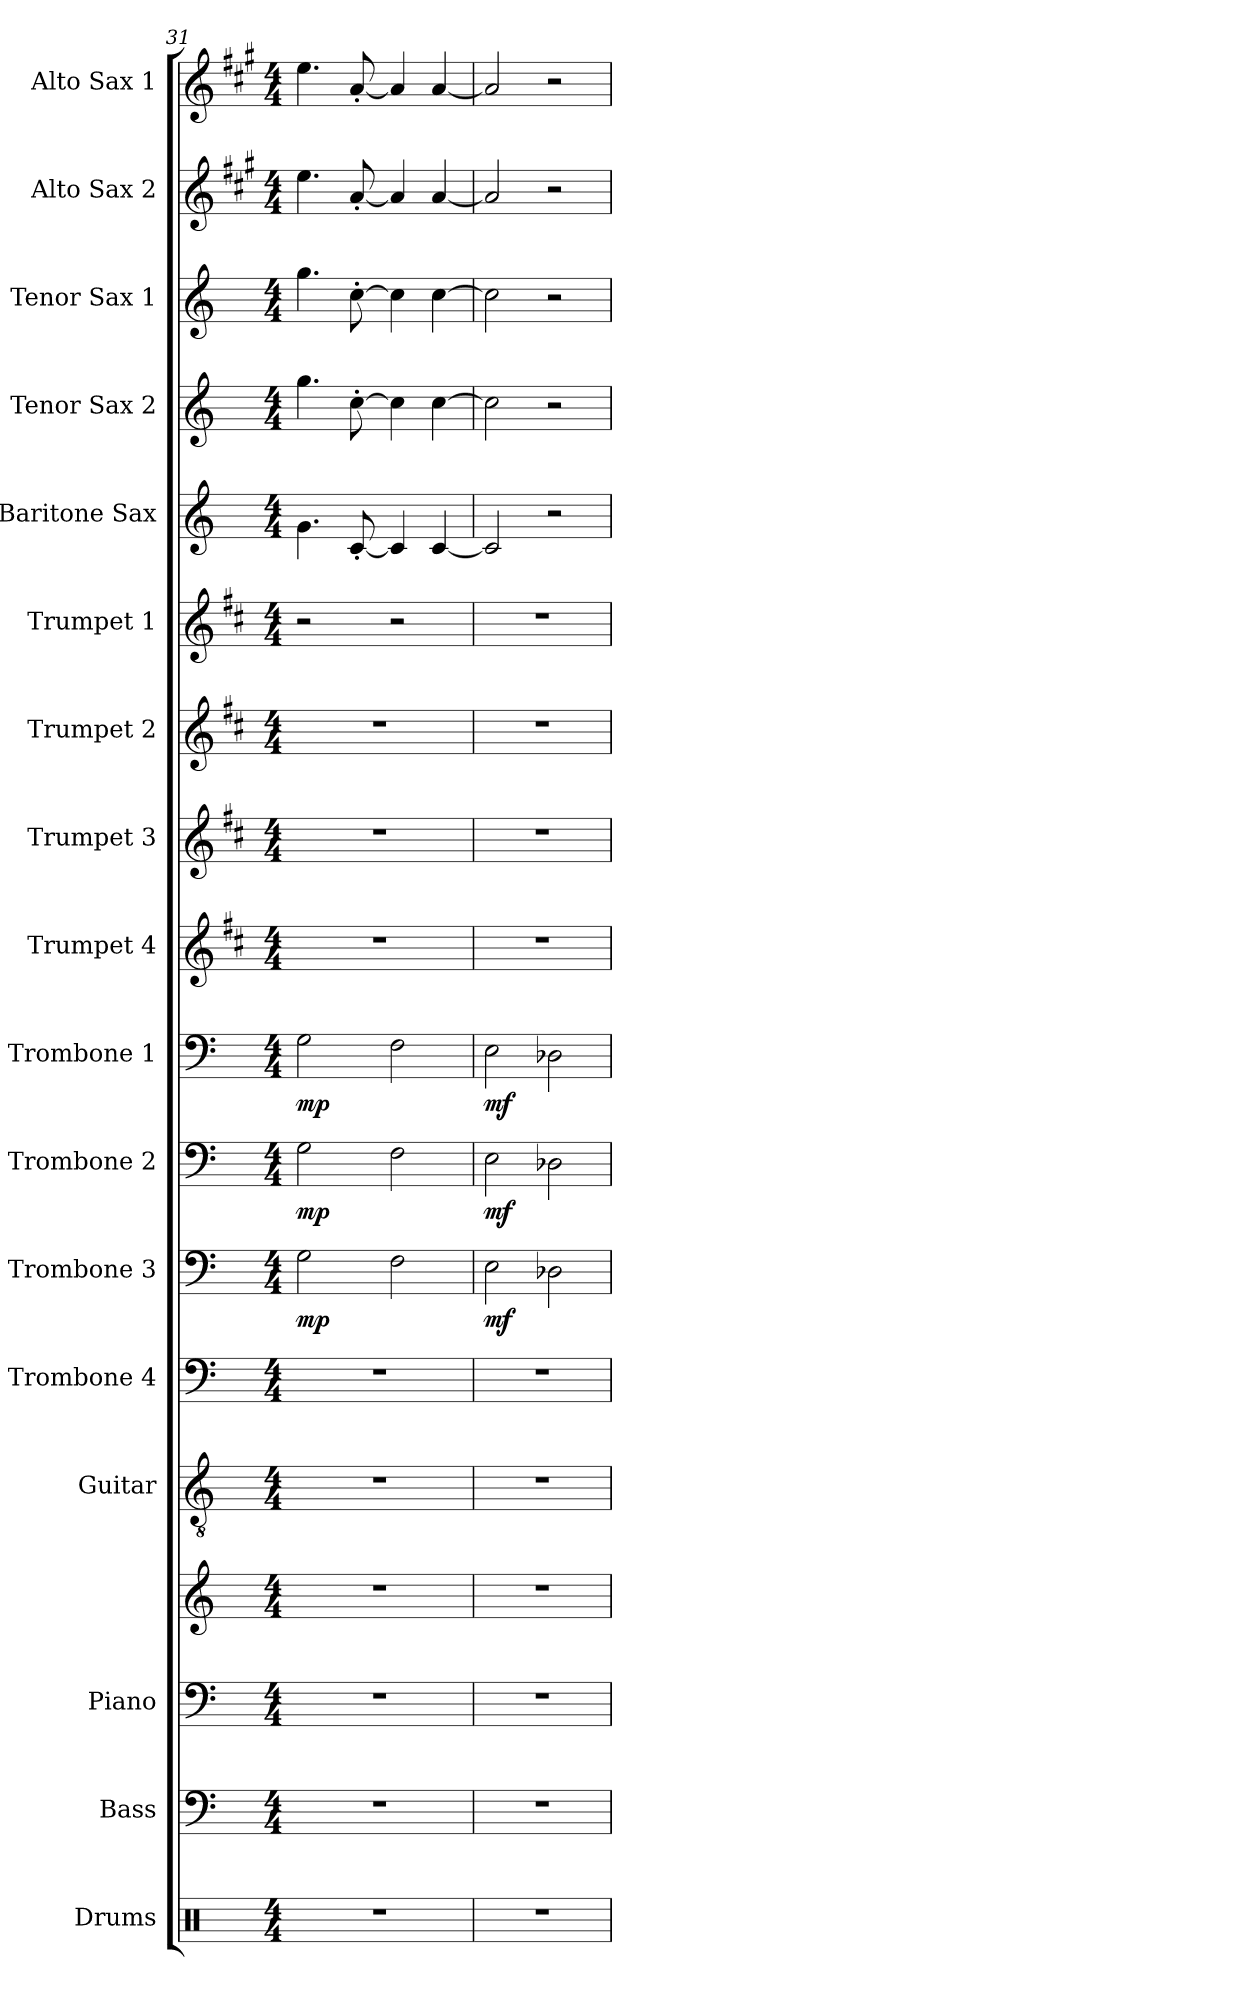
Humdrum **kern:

**kern	**kern	**kern	**kern	**kern	**kern	**kern	**dynam	**kern	**dynam	**kern	**dynam	**kern	**kern	**kern	**kern	**kern	**kern	**kern	**kern	**kern
*part17	*part16	*part15	*part15	*part14	*part13	*part12	*part12	*part11	*part11	*part10	*part10	*part9	*part8	*part7	*part6	*part5	*part4	*part3	*part2	*part1
*staff18	*staff17	*staff16	*staff15	*staff14	*staff13	*staff12	*staff12	*staff11	*staff11	*staff10	*staff10	*staff9	*staff8	*staff7	*staff6	*staff5	*staff4	*staff3	*staff2	*staff1
*I"Drums	*I"Bass	*I"Piano	*	*I"Guitar	*I"Trombone 4	*I"Trombone 3	*	*I"Trombone 2	*	*I"Trombone 1	*	*I"Trumpet 4	*I"Trumpet 3	*I"Trumpet 2	*I"Trumpet 1	*I"Baritone Sax	*I"Tenor Sax 2	*I"Tenor Sax 1	*I"Alto Sax 2	*I"Alto Sax 1
*I'Drums	*I'Bass	*I'Piano	*	*I'Gtr.	*I'Tbn. 4	*I'Tbn. 3	*	*I'Tbn. 2	*	*I'Tbn. 1	*	*I'Tpt. 4	*I'Tpt. 3	*I'Tpt. 2	*I'Tpt. 1	*I'Bari	*I'Tenor 2	*I'Tenor 1	*I'Alto 2	*I'Alto 1
*clefX	*clefF4	*clefF4	*clefG2	*clefGv2	*clefF4	*clefF4	*	*clefF4	*	*clefF4	*	*clefG2	*clefG2	*clefG2	*clefG2	*clefG2	*clefG2	*clefG2	*clefG2	*clefG2
*	*ITrd7c12	*	*	*	*	*	*	*	*	*	*	*ITrd1c2	*ITrd1c2	*ITrd1c2	*ITrd1c2	*ITrd12c21	*ITrd8c14	*ITrd8c14	*ITrd5c9	*ITrd5c9
*k[]	*k[]	*k[]	*k[]	*k[]	*k[]	*k[]	*	*k[]	*	*k[]	*	*k[]	*k[]	*k[]	*k[]	*k[]	*k[]	*k[]	*k[]	*k[]
*M4/4	*M4/4	*M4/4	*M4/4	*M4/4	*M4/4	*M4/4	*	*M4/4	*	*M4/4	*	*M4/4	*M4/4	*M4/4	*M4/4	*M4/4	*M4/4	*M4/4	*M4/4	*M4/4
=31	=31	=31	=31	=31	=31	=31	=31	=31	=31	=31	=31	=31	=31	=31	=31	=31	=31	=31	=31	=31
!	!	!	!	!	!	!	!LO:DY:b	!	!LO:DY:b	!	!LO:DY:b	!	!	!	!	!	!	!	!	!
1r	1r	1r	1r	1r	1r	2G\	mp	2G\	mp	2G\	mp	1r	1r	1r	2r	4.G\	4.g\	4.g\	4.g\	4.g\
.	.	.	.	.	.	.	.	.	.	.	.	.	.	.	.	[8C'/	[8c'\	[8c'\	[8c'/	[8c'/
.	.	.	.	.	.	2F\	.	2F\	.	2F\	.	.	.	.	2r	4C/]	4c\]	4c\]	4c/]	4c/]
.	.	.	.	.	.	.	.	.	.	.	.	.	.	.	.	[4C/	[4c\	[4c\	[4c/	[4c/
=32	=32	=32	=32	=32	=32	=32	=32	=32	=32	=32	=32	=32	=32	=32	=32	=32	=32	=32	=32	=32
!	!	!	!	!	!	!	!LO:DY:b	!	!LO:DY:b	!	!LO:DY:b	!	!	!	!	!	!	!	!	!
1r	1r	1r	1r	1r	1r	2E\	mf	2E\	mf	2E\	mf	1r	1r	1r	1r	2C/]	2c\]	2c\]	2c/]	2c/]
.	.	.	.	.	.	2D-X\	.	2D-X\	.	2D-X\	.	.	.	.	.	2r	2r	2r	2r	2r
=	=	=	=	=	=	=	=	=	=	=	=	=	=	=	=	=	=	=	=	=
*-	*-	*-	*-	*-	*-	*-	*-	*-	*-	*-	*-	*-	*-	*-	*-	*-	*-	*-	*-	*-
